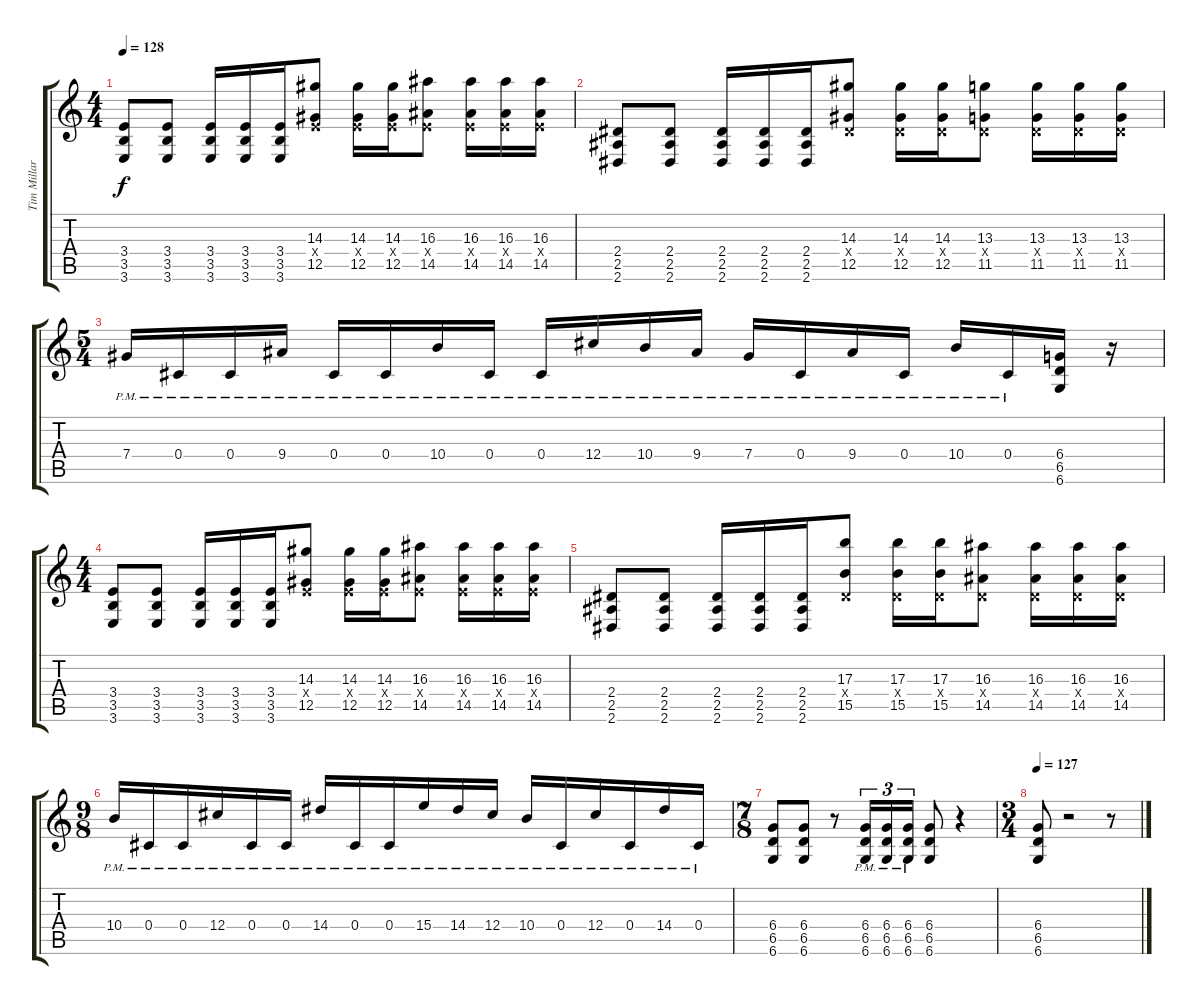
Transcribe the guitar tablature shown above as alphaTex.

\track ("Tim Millar" "Tim Millar") {instrument distortionguitar}
\staff {score tabs}
\tuning (Eb4 Bb3 Gb3 Db3 Ab2 Db2) {hide}
\ts (4 4)
\tempo 128
\clef g2
\ks c
(3.4 3.5 3.6).8{dy f} (3.4 3.5 3.6).8 (3.4 3.5 3.6).16 (3.4 3.5 3.6).16 (3.4 3.5 3.6).16 (14.3 3.4{x} 12.5).8 (14.3 3.4{x} 12.5).16 (14.3 3.4{x} 12.5).16 (16.3 3.4{x} 14.5).8 (16.3 3.4{x} 14.5).16 (16.3 3.4{x} 14.5).16 (16.3 3.4{x} 14.5).16 |
(2.4 2.5 2.6).8 (2.4 2.5 2.6).8 (2.4 2.5 2.6).16 (2.4 2.5 2.6).16 (2.4 2.5 2.6).16 (14.3 2.4{x} 12.5).8 (14.3 2.4{x} 12.5).16 (14.3 2.4{x} 12.5).16 (13.3 2.4{x} 11.5).8 (13.3 2.4{x} 11.5).16 (13.3 2.4{x} 11.5).16 (13.3 2.4{x} 11.5).16 |
\ts (5 4)
7.4{pm}.16 0.4{pm}.16 0.4{pm}.16 9.4{pm}.16 0.4{pm}.16 0.4{pm}.16 10.4{pm}.16 0.4{pm}.16 0.4{pm}.16 12.4{pm}.16 10.4{pm}.16 9.4{pm}.16 7.4{pm}.16 0.4{pm}.16 9.4{pm}.16 0.4{pm}.16 10.4{pm}.16 0.4{pm}.16 (6.4 6.5 6.6).16 r.16 |
\ts (4 4)
(3.4 3.5 3.6).8 (3.4 3.5 3.6).8 (3.4 3.5 3.6).16 (3.4 3.5 3.6).16 (3.4 3.5 3.6).16 (14.3 3.4{x} 12.5).8 (14.3 3.4{x} 12.5).16 (14.3 3.4{x} 12.5).16 (16.3 3.4{x} 14.5).8 (16.3 3.4{x} 14.5).16 (16.3 3.4{x} 14.5).16 (16.3 3.4{x} 14.5).16 |
(2.4 2.5 2.6).8 (2.4 2.5 2.6).8 (2.4 2.5 2.6).16 (2.4 2.5 2.6).16 (2.4 2.5 2.6).16 (17.3 2.4{x} 15.5).8 (17.3 2.4{x} 15.5).16 (17.3 2.4{x} 15.5).16 (16.3 2.4{x} 14.5).8 (16.3 2.4{x} 14.5).16 (16.3 2.4{x} 14.5).16 (16.3 2.4{x} 14.5).16 |
\ts (9 8)
10.4{pm}.16 0.4{pm}.16 0.4{pm}.16 12.4{pm}.16 0.4{pm}.16 0.4{pm}.16 14.4{pm}.16 0.4{pm}.16 0.4{pm}.16 15.4{pm}.16 14.4{pm}.16 12.4{pm}.16 10.4{pm}.16 0.4{pm}.16 12.4{pm}.16 0.4{pm}.16 14.4{pm}.16 0.4{pm}.16 |
\ts (7 8)
(6.4 6.5 6.6).8 (6.4 6.5 6.6).8 r.8 (6.4{pm} 6.5{pm} 6.6{pm}).16{tu (3 2)} (6.4{pm} 6.5{pm} 6.6{pm}).16{tu (3 2)} (6.4{pm} 6.5{pm} 6.6{pm}).16{tu (3 2)} (6.4 6.5 6.6).8 r.4 |
\ts (3 4)
\tempo 127
(6.4 6.5 6.6).8 r.2 r.8
